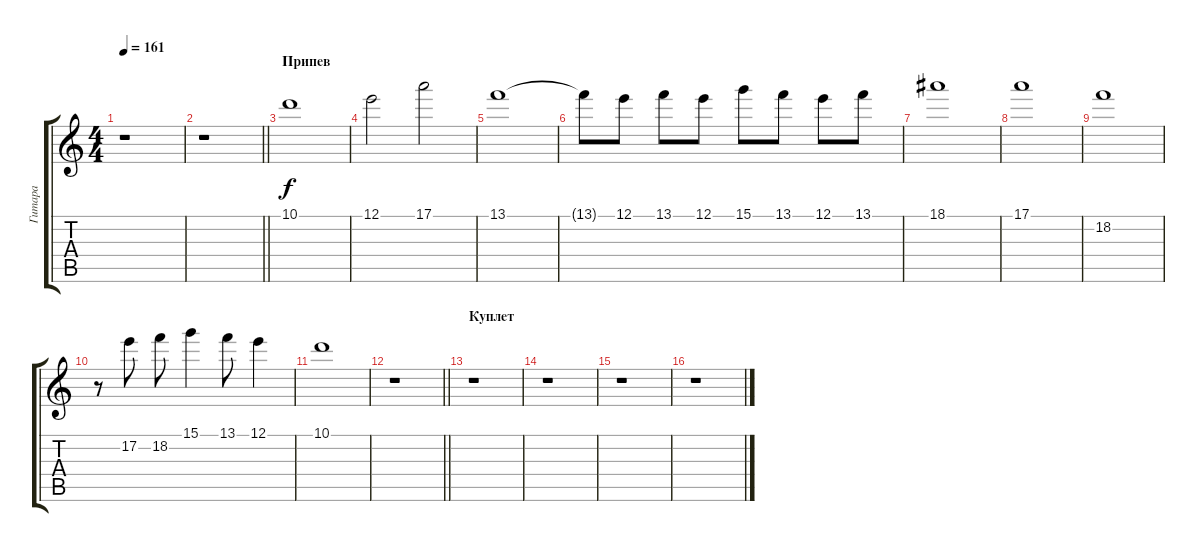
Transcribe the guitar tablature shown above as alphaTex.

\track ("Гитара" "Гитара") {instrument distortionguitar}
\staff {score tabs}
\tuning (E4 B3 G3 D3 A2 E2) {hide}
\ts (4 4)
\tempo 161
\clef g2
\ks c
r.1{dy f} |
\barLineRight lightlight
r.1 |
\section ("" "Припев")
10.1.1 |
12.1.2 17.1.2 |
13.1.1 |
13.1{t}.8 12.1.8 13.1.8 12.1.8 15.1.8 13.1.8 12.1.8 13.1.8 |
18.1.1 |
17.1.1 |
18.2.1 |
r.8 17.2.8 18.2.8 15.1.4 13.1.8 12.1.4 |
10.1.1 |
\barLineRight lightlight
r.1 |
\section ("" "Куплет")
r.1 |
r.1 |
r.1 |
r.1
